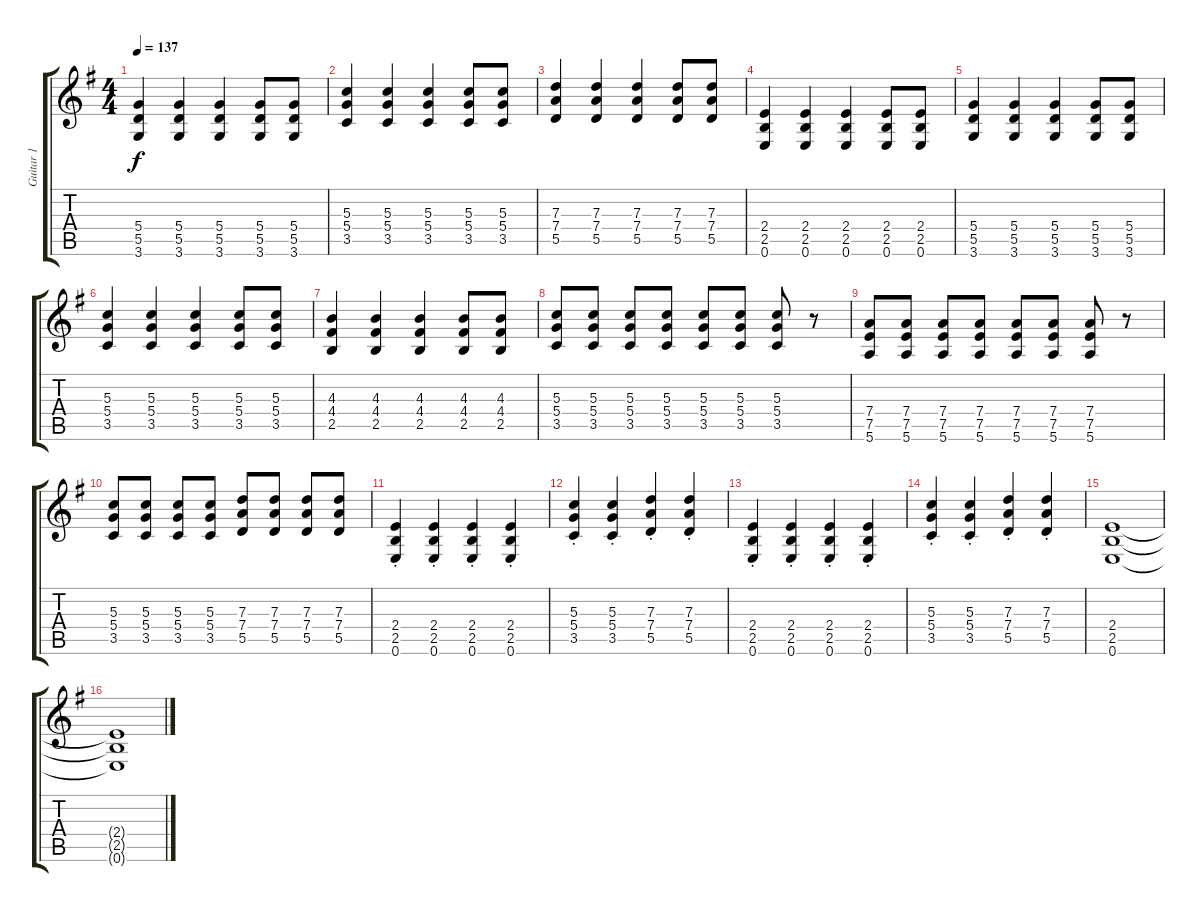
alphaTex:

\track ("Guitar 1" "Guitar 1") {instrument distortionguitar}
\staff {score tabs}
\tuning (E4 B3 G3 D3 A2 E2) {hide}
\ts (4 4)
\tempo 137
\clef g2
\ks g
(5.4 5.5 3.6).4{dy f} (5.4 5.5 3.6).4 (5.4 5.5 3.6).4 (5.4 5.5 3.6).8 (5.4 5.5 3.6).8 |
(5.3 5.4 3.5).4 (5.3 5.4 3.5).4 (5.3 5.4 3.5).4 (5.3 5.4 3.5).8 (5.3 5.4 3.5).8 |
(7.3 7.4 5.5).4 (7.3 7.4 5.5).4 (7.3 7.4 5.5).4 (7.3 7.4 5.5).8 (7.3 7.4 5.5).8 |
(2.4 2.5 0.6).4 (2.4 2.5 0.6).4 (2.4 2.5 0.6).4 (2.4 2.5 0.6).8 (2.4 2.5 0.6).8 |
(5.4 5.5 3.6).4 (5.4 5.5 3.6).4 (5.4 5.5 3.6).4 (5.4 5.5 3.6).8 (5.4 5.5 3.6).8 |
(5.3 5.4 3.5).4 (5.3 5.4 3.5).4 (5.3 5.4 3.5).4 (5.3 5.4 3.5).8 (5.3 5.4 3.5).8 |
(4.3 4.4 2.5).4 (4.3 4.4 2.5).4 (4.3 4.4 2.5).4 (4.3 4.4 2.5).8 (4.3 4.4 2.5).8 |
(5.3 5.4 3.5).8 (5.3 5.4 3.5).8 (5.3 5.4 3.5).8 (5.3 5.4 3.5).8 (5.3 5.4 3.5).8 (5.3 5.4 3.5).8 (5.3 5.4 3.5).8 r.8 |
(7.4 7.5 5.6).8 (7.4 7.5 5.6).8 (7.4 7.5 5.6).8 (7.4 7.5 5.6).8 (7.4 7.5 5.6).8 (7.4 7.5 5.6).8 (7.4 7.5 5.6).8 r.8 |
(5.3 5.4 3.5).8 (5.3 5.4 3.5).8 (5.3 5.4 3.5).8 (5.3 5.4 3.5).8 (7.3 7.4 5.5).8 (7.3 7.4 5.5).8 (7.3 7.4 5.5).8 (7.3 7.4 5.5).8 |
(2.4{st} 2.5{st} 0.6{st}).4 (2.4{st} 2.5{st} 0.6{st}).4 (2.4{st} 2.5{st} 0.6{st}).4 (2.4{st} 2.5{st} 0.6{st}).4 |
(5.3{st} 5.4{st} 3.5{st}).4 (5.3{st} 5.4{st} 3.5{st}).4 (7.3{st} 7.4{st} 5.5{st}).4 (7.3{st} 7.4{st} 5.5{st}).4 |
(2.4{st} 2.5{st} 0.6{st}).4 (2.4{st} 2.5{st} 0.6{st}).4 (2.4{st} 2.5{st} 0.6{st}).4 (2.4{st} 2.5{st} 0.6{st}).4 |
(5.3{st} 5.4{st} 3.5{st}).4 (5.3{st} 5.4{st} 3.5{st}).4 (7.3{st} 7.4{st} 5.5{st}).4 (7.3{st} 7.4{st} 5.5{st}).4 |
(2.4 2.5 0.6).1 |
(2.4{t} 2.5{t} 0.6{t}).1{volume 7}
